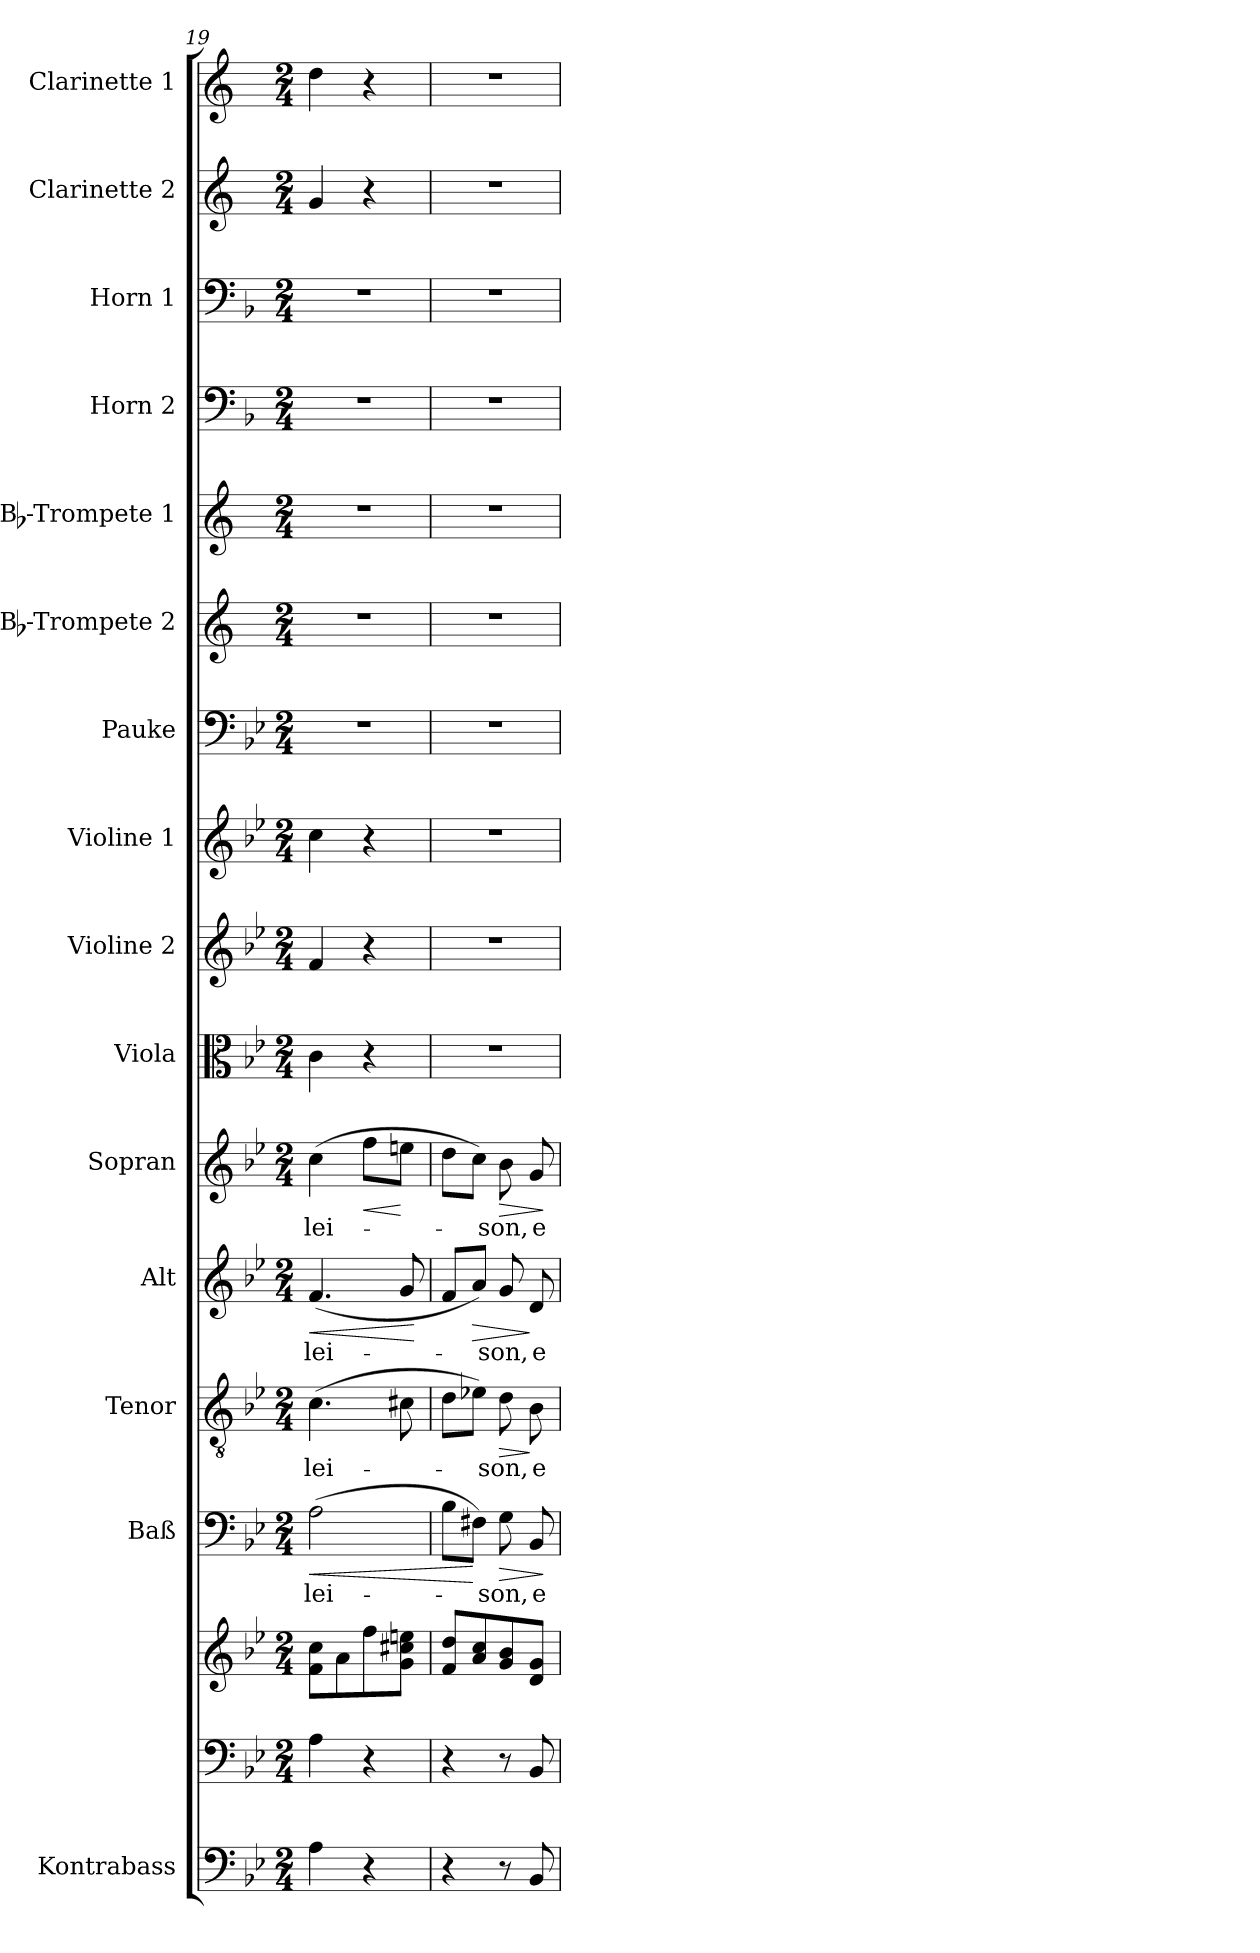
**kern	**kern	**kern	**kern	**text	**dynam	**kern	**text	**dynam	**kern	**text	**dynam	**kern	**text	**dynam	**kern	**kern	**kern	**kern	**kern	**kern	**kern	**kern	**kern	**kern
*part16	*part15	*part15	*part14	*part14	*part14	*part13	*part13	*part13	*part12	*part12	*part12	*part11	*part11	*part11	*part10	*part9	*part8	*part7	*part6	*part5	*part4	*part3	*part2	*part1
*staff17	*staff16	*staff15	*staff14	*staff14	*staff14	*staff13	*staff13	*staff13	*staff12	*staff12	*staff12	*staff11	*staff11	*staff11	*staff10	*staff9	*staff8	*staff7	*staff6	*staff5	*staff4	*staff3	*staff2	*staff1
*I"Kontrabass	*	*	*I"Baß	*	*	*I"Tenor	*	*	*I"Alt	*	*	*I"Sopran	*	*	*I"Viola	*I"Violine 2	*I"Violine 1	*I"Pauke	*I"Bb-Trompete 2	*I"Bb-Trompete 1	*I"Horn 2	*I"Horn 1	*I"Clarinette 2	*I"Clarinette 1
*I'Kb.	*	*	*I'Baß	*	*	*I'Ten	*	*	*I'Alt	*	*	*I'Sop	*	*	*I'Vla.	*I'Vln. 2	*I'Vln. 1	*I'Pk.	*I'Bb Trp. 2	*I'Bb Trp. 1	*I'Hrn. 2	*I'Hrn. 1	*I'Cl. 2	*I'Cl. 1
*clefF4	*clefF4	*clefG2	*clefF4	*	*	*clefGv2	*	*	*clefG2	*	*	*clefG2	*	*	*clefC3	*clefG2	*clefG2	*clefF4	*clefG2	*clefG2	*clefF4	*clefF4	*clefG2	*clefG2
*ITrd7c12	*	*	*	*	*	*	*	*	*	*	*	*	*	*	*	*	*	*	*ITrd1c2	*ITrd1c2	*ITrd4c7	*ITrd4c7	*ITrd1c2	*ITrd1c2
*k[b-e-]	*k[b-e-]	*k[b-e-]	*k[b-e-]	*	*	*k[b-e-]	*	*	*k[b-e-]	*	*	*k[b-e-]	*	*	*k[b-e-]	*k[b-e-]	*k[b-e-]	*k[b-e-]	*k[b-e-]	*k[b-e-]	*k[b-e-]	*k[b-e-]	*k[b-e-]	*k[b-e-]
*B-:	*B-:	*B-:	*B-:	*	*	*B-:	*	*	*B-:	*	*	*B-:	*	*	*B-:	*B-:	*B-:	*B-:	*B-:	*B-:	*B-:	*B-:	*B-:	*B-:
*M2/4	*M2/4	*M2/4	*M2/4	*	*	*M2/4	*	*	*M2/4	*	*	*M2/4	*	*	*M2/4	*M2/4	*M2/4	*M2/4	*M2/4	*M2/4	*M2/4	*M2/4	*M2/4	*M2/4
=19	=19	=19	=19	=19	=19	=19	=19	=19	=19	=19	=19	=19	=19	=19	=19	=19	=19	=19	=19	=19	=19	=19	=19	=19
!	!	!	!	!LO:LY:b	!LO:HP:b	!	!LO:LY:b	!	!	!LO:LY:b	!LO:HP:b	!	!LO:LY:b	!	!	!	!	!	!	!	!	!	!	!
4AA\	4A\	8f\ 8cc\L	(>2A\	-lei-	<	(>4.c\	-lei-	.	(<4.f/	-lei-	<	(>4cc\	-lei-	.	4c\	4f/	4cc\	2r	2r	2r	2r	2r	4f/	4cc\
.	.	8a\	.	.	.	.	.	.	.	.	.	.	.	.	.	.	.	.	.	.	.	.	.	.
!	!	!	!	!	!	!	!	!	!	!	!	!	!	!LO:HP:b	!	!	!	!	!	!	!	!	!	!
4r	4r	8ff\	.	.	.	.	.	.	.	.	.	8ff\L	.	<	4r	4r	4r	.	.	.	.	.	4r	4r
.	.	8g\ 8cc#X\ 8een\J	.	.	.	8c#X\	.	.	8g/	.	.	8een\J	.	[	.	.	.	.	.	.	.	.	.	.
.	.	.	.	.	.	.	.	.	.	.	[	.	.	.	.	.	.	.	.	.	.	.	.	.
=20	=20	=20	=20	=20	=20	=20	=20	=20	=20	=20	=20	=20	=20	=20	=20	=20	=20	=20	=20	=20	=20	=20	=20	=20
4r	4r	8f/ 8dd/L	8B-\L	.	.	8d\L	.	.	8f/L	.	.	8dd\L	.	.	2r	2r	2r	2r	2r	2r	2r	2r	2r	2r
!	!	!	!	!	!	!	!	!	!	!	!LO:HP:b	!	!	!	!	!	!	!	!	!	!	!	!	!
.	.	8a/ 8cc/	8F#X\J)	.	[	8e-X\J)	.	.	8a/J)	.	>	8cc\J)	.	.	.	.	.	.	.	.	.	.	.	.
!	!	!	!	!LO:LY:b	!LO:HP:b	!	!LO:LY:b	!LO:HP:b	!	!LO:LY:b	!	!	!LO:LY:b	!LO:HP:b	!	!	!	!	!	!	!	!	!	!
8r	8r	8g/ 8b-/	8G\	-son,	>	8d\	-son,	>	8g/	-son,	.	8b-\	-son,	>	.	.	.	.	.	.	.	.	.	.
!	!	!	!	!LO:LY:b	!	!	!LO:LY:b	!	!	!LO:LY:b	!	!	!LO:LY:b	!	!	!	!	!	!	!	!	!	!	!
8BBB-/	8BB-/	8d/ 8g/J	8BB-/	e-	.	8B-\	e-	]	8d/	e-	]	8g/	e-	.	.	.	.	.	.	.	.	.	.	.
.	.	.	.	.	]	.	.	.	.	.	.	.	.	]	.	.	.	.	.	.	.	.	.	.
=	=	=	=	=	=	=	=	=	=	=	=	=	=	=	=	=	=	=	=	=	=	=	=	=
*-	*-	*-	*-	*-	*-	*-	*-	*-	*-	*-	*-	*-	*-	*-	*-	*-	*-	*-	*-	*-	*-	*-	*-	*-
